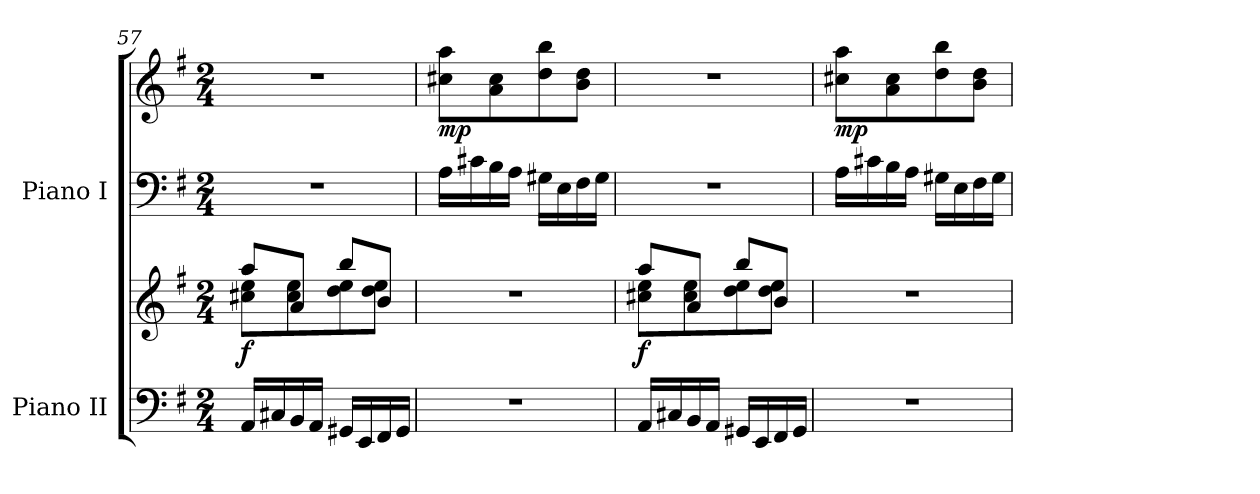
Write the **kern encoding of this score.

**kern	**kern	**dynam	**kern	**kern	**dynam
*part2	*part2	*part2	*part1	*part1	*part1
*staff4	*staff3	*staff3/4	*staff2	*staff1	*staff1/2
*I"Piano II	*	*	*I"Piano I	*	*
*I'Pno. II	*	*	*I'Pno. I	*	*
*clefF4	*clefG2	*	*clefF4	*clefG2	*
*k[f#]	*k[f#]	*	*k[f#]	*k[f#]	*
*M2/4	*M2/4	*	*M2/4	*M2/4	*
=57	=57	=57	=57	=57	=57
*	*^	*	*	*	*
!	!	!	!LO:DY:b	!	!	!
16AA!/LL	8aa!/L	8cc#X!\ 8ee!\L	f	2r	2r	.
16C#X!/	.	.	.	.	.	.
16BB!/	8a!/J	8cc#!\ 8ee!\	.	.	.	.
16AA!/JJ	.	.	.	.	.	.
16GG#X!/LL	8bb!/L	8dd!\ 8ee!\	.	.	.	.
16EE!/	.	.	.	.	.	.
16FF#!/	8b!/J	8dd!\ 8ee!\J	.	.	.	.
16GG#!/JJ	.	.	.	.	.	.
*	*v	*v	*	*	*	*
=58	=58	=58	=58	=58	=58
!	!	!	!	!	!LO:DY:b
2r	2r	.	16A\LL	8cc#X\ 8aa\L	mp
.	.	.	16c#X\	.	.
.	.	.	16B\	8a\ 8cc#\	.
.	.	.	16A\JJ	.	.
.	.	.	16G#X\LL	8dd\ 8bb\	.
.	.	.	16E\	.	.
.	.	.	16F#\	8b\ 8dd\J	.
.	.	.	16G#\JJ	.	.
=59	=59	=59	=59	=59	=59
*	*^	*	*	*	*
!	!	!	!LO:DY:b	!	!	!
16AA!/LL	8aa!/L	8cc#X!\ 8ee!\L	f	2r	2r	.
16C#X!/	.	.	.	.	.	.
16BB!/	8a!/J	8cc#!\ 8ee!\	.	.	.	.
16AA!/JJ	.	.	.	.	.	.
16GG#X!/LL	8bb!/L	8dd!\ 8ee!\	.	.	.	.
16EE!/	.	.	.	.	.	.
16FF#!/	8b!/J	8dd!\ 8ee!\J	.	.	.	.
16GG#!/JJ	.	.	.	.	.	.
*	*v	*v	*	*	*	*
!!LO:PB:g=z
=60	=60	=60	=60	=60	=60
!	!	!	!	!	!LO:DY:b
2r	2r	.	16A\LL	8cc#X\ 8aa\L	mp
.	.	.	16c#X\	.	.
.	.	.	16B\	8a\ 8cc#\	.
.	.	.	16A\JJ	.	.
.	.	.	16G#X\LL	8dd\ 8bb\	.
.	.	.	16E\	.	.
.	.	.	16F#\	8b\ 8dd\J	.
.	.	.	16G#\JJ	.	.
=	=	=	=	=	=
*-	*-	*-	*-	*-	*-
